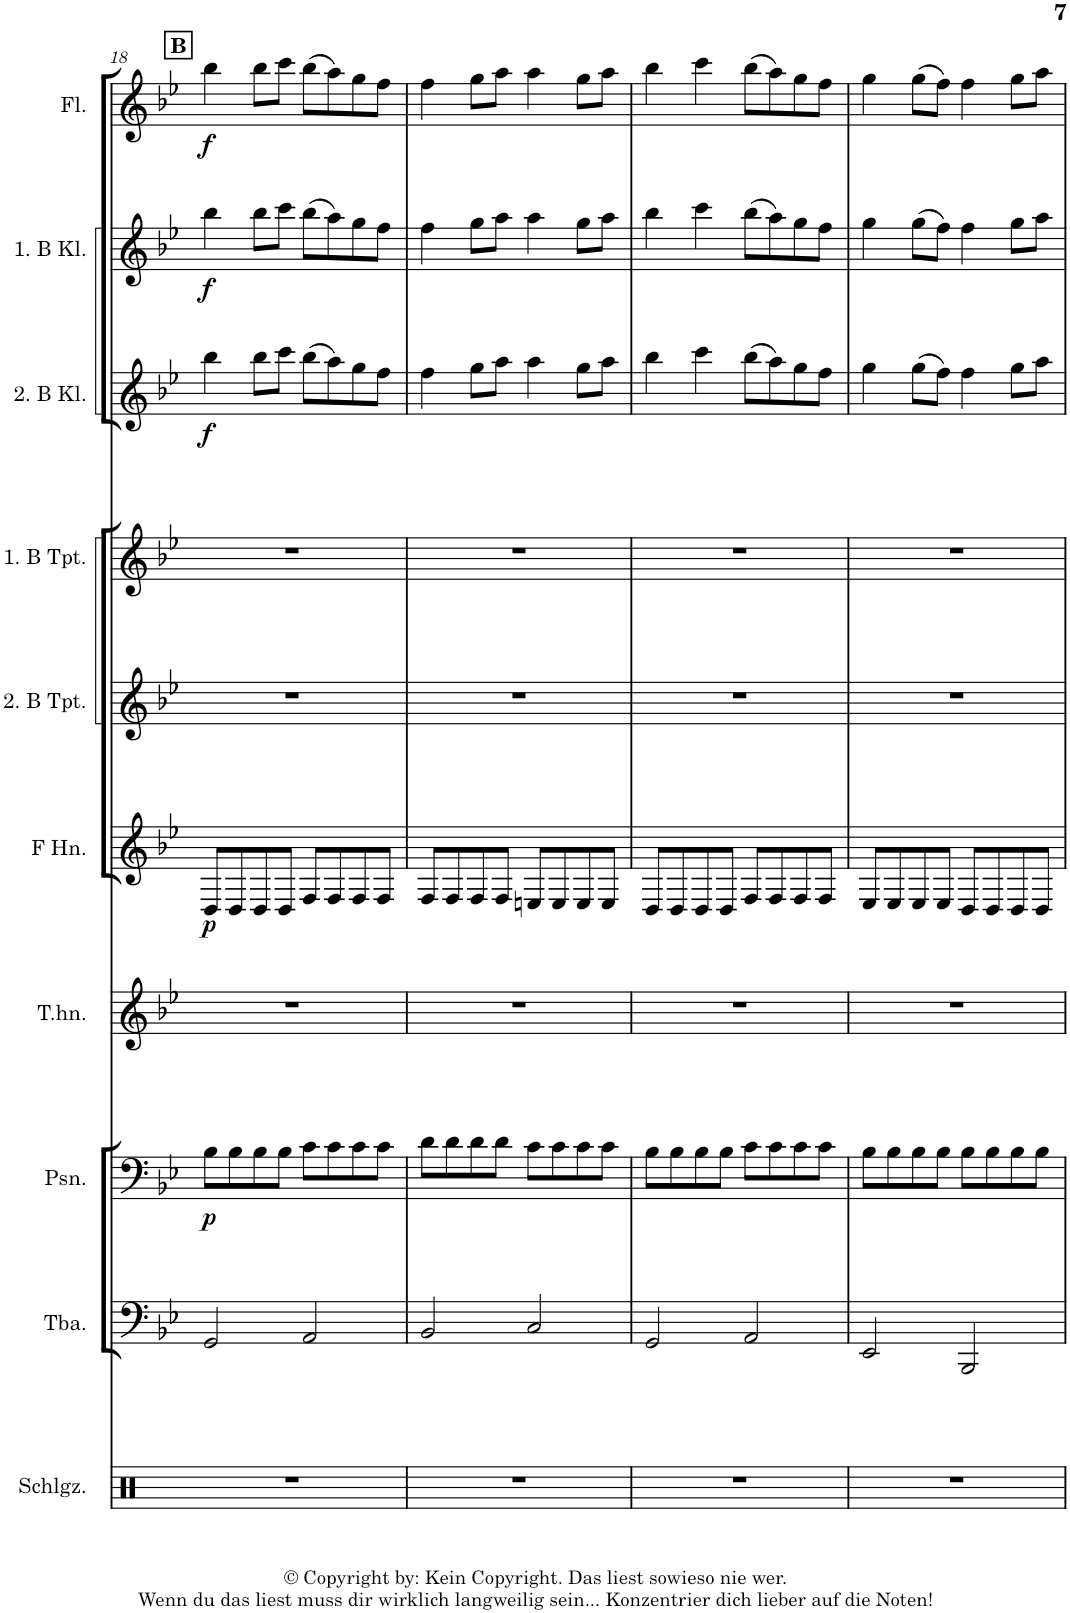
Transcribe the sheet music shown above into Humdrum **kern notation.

**kern	**kern	**kern	**dynam	**kern	**kern	**dynam	**kern	**kern	**kern	**dynam	**kern	**dynam	**kern	**dynam
*part10	*part9	*part8	*part8	*part7	*part6	*part6	*part5	*part4	*part3	*part3	*part2	*part2	*part1	*part1
*staff10	*staff9	*staff8	*staff8	*staff7	*staff6	*staff6	*staff5	*staff4	*staff3	*staff3	*staff2	*staff2	*staff1	*staff1
*I"Schlagzeug	*I"Tuba	*I"Posaune	*	*I"Tenorhorn	*I"Horn in F	*	*I"2. Trompete in B	*I"1. Trompete in B	*I"2. Klarinette in B	*	*I"1. Klarinette in B	*	*I"Flöte	*
*I'Schlgz.	*I'Tba.	*I'Psn.	*	*I'T.hn.	*	*	*	*	*	*	*	*	*I'Fl.	*
!!LO:PB:g=z
*clefX	*clefF4	*clefF4	*	*clefG2	*clefG2	*	*clefG2	*clefG2	*clefG2	*	*clefG2	*	*clefG2	*
*	*	*	*	*ITrd4c7	*ITrd4c7	*	*ITrd1c2	*ITrd1c2	*ITrd1c2	*	*ITrd1c2	*	*	*
*k[]	*k[b-e-]	*k[b-e-]	*	*k[b-e-]	*k[b-e-]	*	*k[b-e-]	*k[b-e-]	*k[b-e-]	*	*k[b-e-]	*	*k[b-e-]	*
*M4/4	*M4/4	*M4/4	*	*M4/4	*M4/4	*	*M4/4	*M4/4	*M4/4	*	*M4/4	*	*M4/4	*
!!LO:REH:place=s1:a:B:cj:t=B
=18	=18	=18	=18	=18	=18	=18	=18	=18	=18	=18	=18	=18	=18	=18
!	!	!	!LO:DY:b	!	!	!LO:DY:b	!	!	!	!LO:DY:b	!	!LO:DY:b	!	!LO:DY:b
1r	2GG/	8B-\L	p	1r	8D/L	p	1r	1r	4bb-\	f	4bb-\	f	4bb-\	f
.	.	8B-\	.	.	8D/	.	.	.	.	.	.	.	.	.
.	.	8B-\	.	.	8D/	.	.	.	8bb-\L	.	8bb-\L	.	8bb-\L	.
.	.	8B-\J	.	.	8D/J	.	.	.	8ccc\J	.	8ccc\J	.	8ccc\J	.
.	2AA/	8c\L	.	.	8F/L	.	.	.	(8bb-\L	.	(8bb-\L	.	(8bb-\L	.
.	.	8c\	.	.	8F/	.	.	.	8aa\)	.	8aa\)	.	8aa\)	.
.	.	8c\	.	.	8F/	.	.	.	8gg\	.	8gg\	.	8gg\	.
.	.	8c\J	.	.	8F/J	.	.	.	8ff\J	.	8ff\J	.	8ff\J	.
=19	=19	=19	=19	=19	=19	=19	=19	=19	=19	=19	=19	=19	=19	=19
1r	2BB-/	8d\L	.	1r	8F/L	.	1r	1r	4ff\	.	4ff\	.	4ff\	.
.	.	8d\	.	.	8F/	.	.	.	.	.	.	.	.	.
.	.	8d\	.	.	8F/	.	.	.	8gg\L	.	8gg\L	.	8gg\L	.
.	.	8d\J	.	.	8F/J	.	.	.	8aa\J	.	8aa\J	.	8aa\J	.
.	2C/	8c\L	.	.	8En/L	.	.	.	4aa\	.	4aa\	.	4aa\	.
.	.	8c\	.	.	8E/	.	.	.	.	.	.	.	.	.
.	.	8c\	.	.	8E/	.	.	.	8gg\L	.	8gg\L	.	8gg\L	.
.	.	8c\J	.	.	8E/J	.	.	.	8aa\J	.	8aa\J	.	8aa\J	.
=20	=20	=20	=20	=20	=20	=20	=20	=20	=20	=20	=20	=20	=20	=20
1r	2GG/	8B-\L	.	1r	8D/L	.	1r	1r	4bb-\	.	4bb-\	.	4bb-\	.
.	.	8B-\	.	.	8D/	.	.	.	.	.	.	.	.	.
.	.	8B-\	.	.	8D/	.	.	.	4ccc\	.	4ccc\	.	4ccc\	.
.	.	8B-\J	.	.	8D/J	.	.	.	.	.	.	.	.	.
.	2AA/	8c\L	.	.	8F/L	.	.	.	(8bb-\L	.	(8bb-\L	.	(8bb-\L	.
.	.	8c\	.	.	8F/	.	.	.	8aa\)	.	8aa\)	.	8aa\)	.
.	.	8c\	.	.	8F/	.	.	.	8gg\	.	8gg\	.	8gg\	.
.	.	8c\J	.	.	8F/J	.	.	.	8ff\J	.	8ff\J	.	8ff\J	.
=21	=21	=21	=21	=21	=21	=21	=21	=21	=21	=21	=21	=21	=21	=21
1r	2EE-/	8B-\L	.	1r	8E-/L	.	1r	1r	4gg\	.	4gg\	.	4gg\	.
.	.	8B-\	.	.	8E-/	.	.	.	.	.	.	.	.	.
.	.	8B-\	.	.	8E-/	.	.	.	(8gg\L	.	(8gg\L	.	(8gg\L	.
.	.	8B-\J	.	.	8E-/J	.	.	.	8ff\J)	.	8ff\J)	.	8ff\J)	.
.	2BBB-/	8B-\L	.	.	8D/L	.	.	.	4ff\	.	4ff\	.	4ff\	.
.	.	8B-\	.	.	8D/	.	.	.	.	.	.	.	.	.
.	.	8B-\	.	.	8D/	.	.	.	8gg\L	.	8gg\L	.	8gg\L	.
.	.	8B-\J	.	.	8D/J	.	.	.	8aa\J	.	8aa\J	.	8aa\J	.
=	=	=	=	=	=	=	=	=	=	=	=	=	=	=
*-	*-	*-	*-	*-	*-	*-	*-	*-	*-	*-	*-	*-	*-	*-
